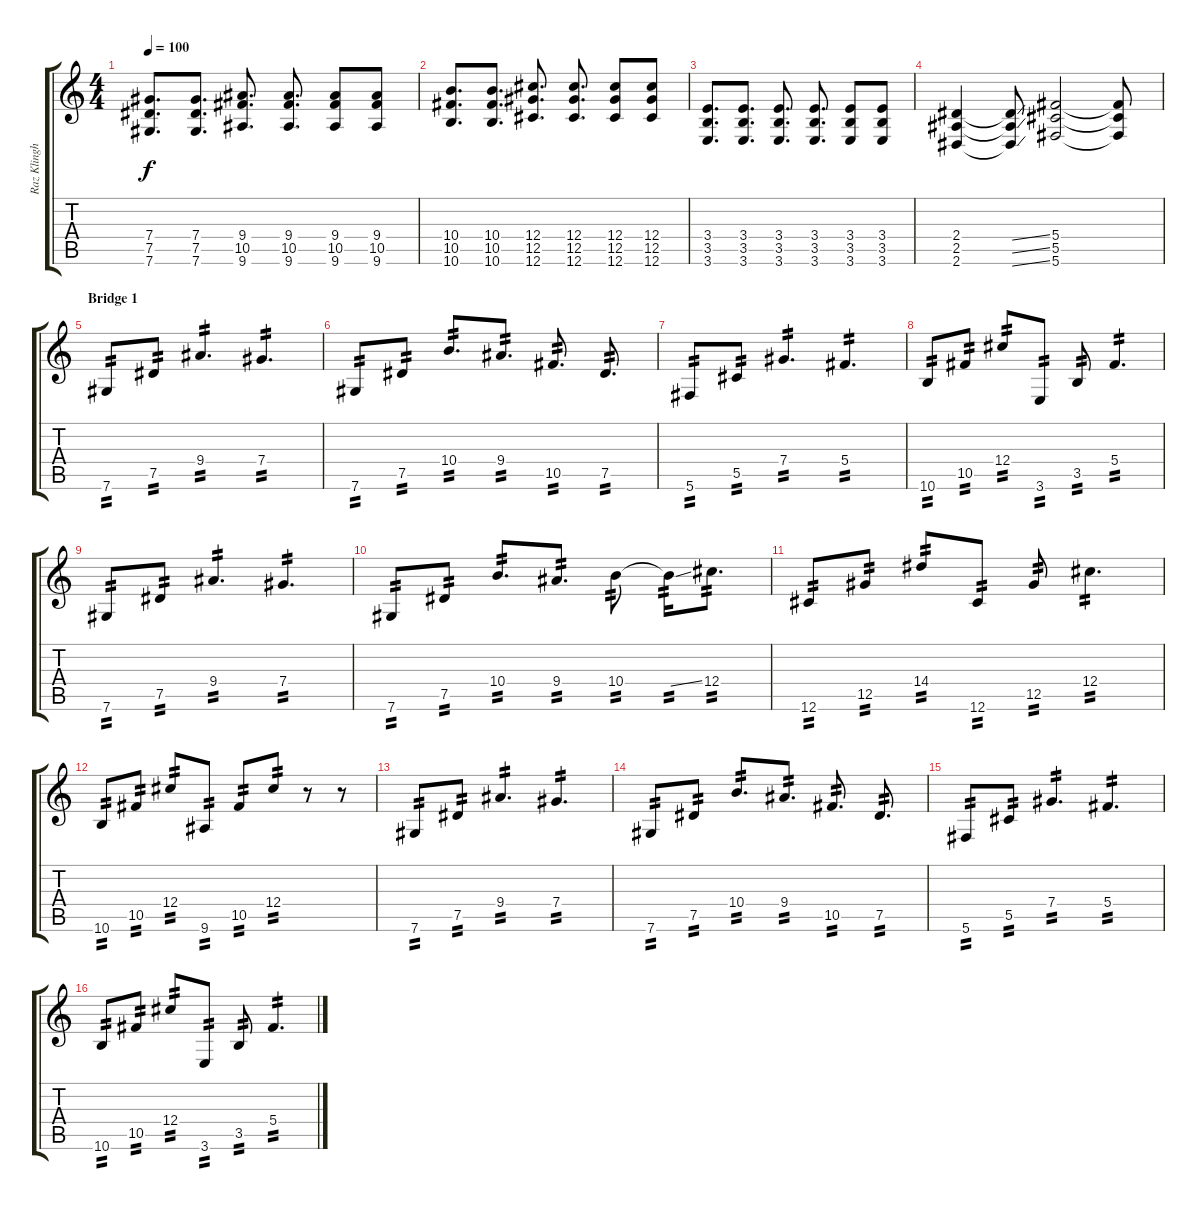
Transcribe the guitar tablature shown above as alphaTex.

\track ("Raz Klinghoffer" "Raz Klingh") {instrument distortionguitar}
\staff {score tabs}
\tuning (Eb4 Bb3 Gb3 Db3 Ab2 Db2) {hide}
\ts (4 4)
\tempo 100
\clef g2
\ks c
(7.4 7.5 7.6).8{d dy f} (7.4 7.5 7.6).8{d} (9.4 10.5 9.6).8{d} (9.4 10.5 9.6).8{d} (9.4 10.5 9.6).8 (9.4 10.5 9.6).8 |
(10.4 10.5 10.6).8{d} (10.4 10.5 10.6).8{d} (12.4 12.5 12.6).8{d} (12.4 12.5 12.6).8{d} (12.4 12.5 12.6).8 (12.4 12.5 12.6).8 |
(3.4 3.5 3.6).8{d} (3.4 3.5 3.6).8{d} (3.4 3.5 3.6).8{d} (3.4 3.5 3.6).8{d} (3.4 3.5 3.6).8 (3.4 3.5 3.6).8 |
(2.4 2.5 2.6).4 (2.4{ss t} 2.5{ss t} 2.6{ss t}).8 (5.4 5.5 5.6).2 (5.4{t} 5.5{t} 5.6{t}).8 |
\section ("" "Bridge 1")
7.6.8{tp 2} 7.5.8{tp 2} 9.4.4{d tp 2} 7.4.4{d tp 2} |
7.6.8{tp 2} 7.5.8{tp 2} 10.4.8{d tp 2} 9.4.8{d tp 2} 10.5.8{d tp 2} 7.5.8{d tp 2} |
5.6.8{tp 2} 5.5.8{tp 2} 7.4.4{d tp 2} 5.4.4{d tp 2} |
10.6.8{tp 2} 10.5.8{tp 2} 12.4.8{tp 2} 3.6.8{tp 2} 3.5.8{tp 2} 5.4.4{d tp 2} |
7.6.8{tp 2} 7.5.8{tp 2} 9.4.4{d tp 2} 7.4.4{d tp 2} |
7.6.8{tp 2} 7.5.8{tp 2} 10.4.8{d tp 2} 9.4.8{d tp 2} 10.4.8{tp 2} 10.4{ss t}.16{tp 2} 12.4.8{d tp 2} |
12.6.8{tp 2} 12.5.8{tp 2} 14.4.8{tp 2} 12.6.8{tp 2} 12.5.8{tp 2} 12.4.4{d tp 2} |
10.6.8{tp 2} 10.5.8{tp 2} 12.4.8{tp 2} 9.6.8{tp 2} 10.5.8{tp 2} 12.4.8{tp 2} r.8 r.8 |
7.6.8{tp 2} 7.5.8{tp 2} 9.4.4{d tp 2} 7.4.4{d tp 2} |
7.6.8{tp 2} 7.5.8{tp 2} 10.4.8{d tp 2} 9.4.8{d tp 2} 10.5.8{d tp 2} 7.5.8{d tp 2} |
5.6.8{tp 2} 5.5.8{tp 2} 7.4.4{d tp 2} 5.4.4{d tp 2} |
10.6.8{tp 2} 10.5.8{tp 2} 12.4.8{tp 2} 3.6.8{tp 2} 3.5.8{tp 2} 5.4.4{d tp 2}
